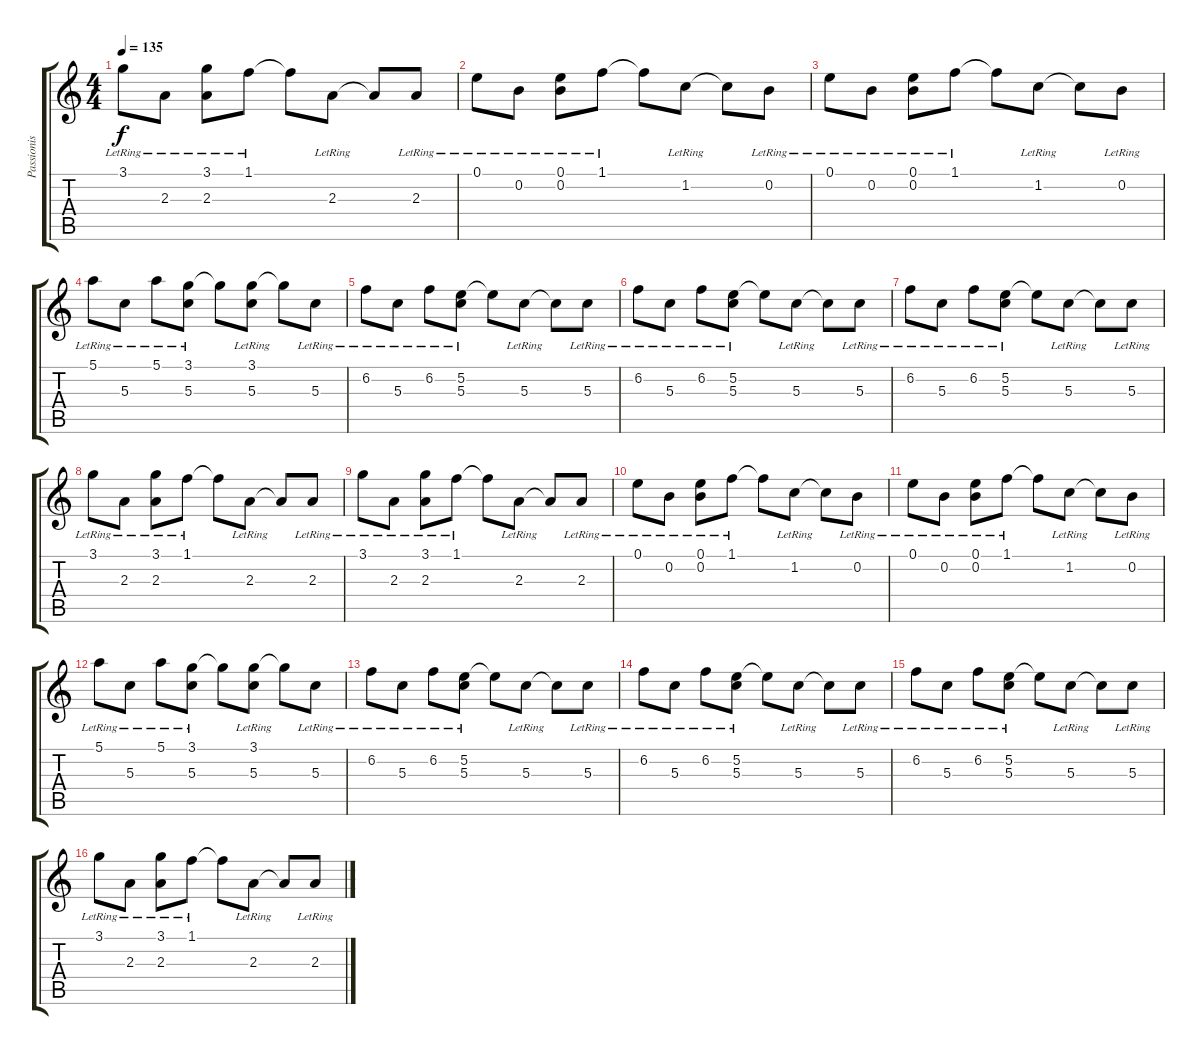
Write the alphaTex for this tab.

\track ("Passionis Piano" "Passionis ") {instrument brightacousticpiano}
\staff {score tabs}
\tuning (E5 B4 G4 D4 A3 D2) {hide}
\ts (4 4)
\tempo 135
\clef g2
\ks c
3.1{lr}.8{dy f} 2.3{lr}.8 (3.1{lr} 2.3{lr}).8 1.1{lr}.8 1.1{t}.8 2.3{lr}.8 2.3{t}.8 2.3{lr}.8 |
0.1{lr}.8 0.2{lr}.8 (0.1{lr} 0.2{lr}).8 1.1{lr}.8 1.1{t}.8 1.2{lr}.8 1.2{t}.8 0.2{lr}.8 |
0.1{lr}.8 0.2{lr}.8 (0.1{lr} 0.2).8 1.1{lr}.8 1.1{t}.8 1.2{lr}.8 1.2{t}.8 0.2{lr}.8 |
5.1{lr}.8{volume 15} 5.3{lr}.8 5.1{lr}.8 (3.1{lr} 5.3{lr}).8 3.1{t}.8 (3.1{lr} 5.3{lr}).8 3.1{t}.8 5.3{lr}.8 |
6.2{lr}.8 5.3{lr}.8 6.2{lr}.8 (5.2{lr} 5.3{lr}).8 5.2{t}.8 5.3{lr}.8 5.3{t}.8 5.3{lr}.8 |
6.2{lr}.8 5.3{lr}.8 6.2{lr}.8 (5.2{lr} 5.3{lr}).8 5.2{t}.8 5.3{lr}.8 5.3{t}.8 5.3{lr}.8 |
6.2{lr}.8 5.3{lr}.8 6.2{lr}.8 (5.2{lr} 5.3{lr}).8 5.2{t}.8 5.3{lr}.8 5.3{t}.8 5.3{lr}.8 |
3.1{lr}.8 2.3{lr}.8 (3.1{lr} 2.3{lr}).8 1.1{lr}.8 1.1{t}.8 2.3{lr}.8 2.3{t}.8 2.3{lr}.8 |
3.1{lr}.8 2.3{lr}.8 (3.1{lr} 2.3{lr}).8 1.1{lr}.8 1.1{t}.8 2.3{lr}.8 2.3{t}.8 2.3{lr}.8 |
0.1{lr}.8 0.2{lr}.8 (0.1{lr} 0.2{lr}).8 1.1{lr}.8 1.1{t}.8 1.2{lr}.8 1.2{t}.8 0.2{lr}.8 |
0.1{lr}.8 0.2{lr}.8 (0.1{lr} 0.2).8 1.1{lr}.8 1.1{t}.8 1.2{lr}.8 1.2{t}.8 0.2{lr}.8 |
5.1{lr}.8{volume 15} 5.3{lr}.8 5.1{lr}.8 (3.1{lr} 5.3{lr}).8 3.1{t}.8 (3.1{lr} 5.3{lr}).8 3.1{t}.8 5.3{lr}.8 |
6.2{lr}.8 5.3{lr}.8 6.2{lr}.8 (5.2{lr} 5.3{lr}).8 5.2{t}.8 5.3{lr}.8 5.3{t}.8 5.3{lr}.8 |
6.2{lr}.8 5.3{lr}.8 6.2{lr}.8 (5.2{lr} 5.3{lr}).8 5.2{t}.8 5.3{lr}.8 5.3{t}.8 5.3{lr}.8 |
6.2{lr}.8 5.3{lr}.8 6.2{lr}.8 (5.2{lr} 5.3{lr}).8 5.2{t}.8 5.3{lr}.8 5.3{t}.8 5.3{lr}.8 |
3.1{lr}.8 2.3{lr}.8 (3.1{lr} 2.3{lr}).8 1.1{lr}.8 1.1{t}.8 2.3{lr}.8 2.3{t}.8 2.3{lr}.8
